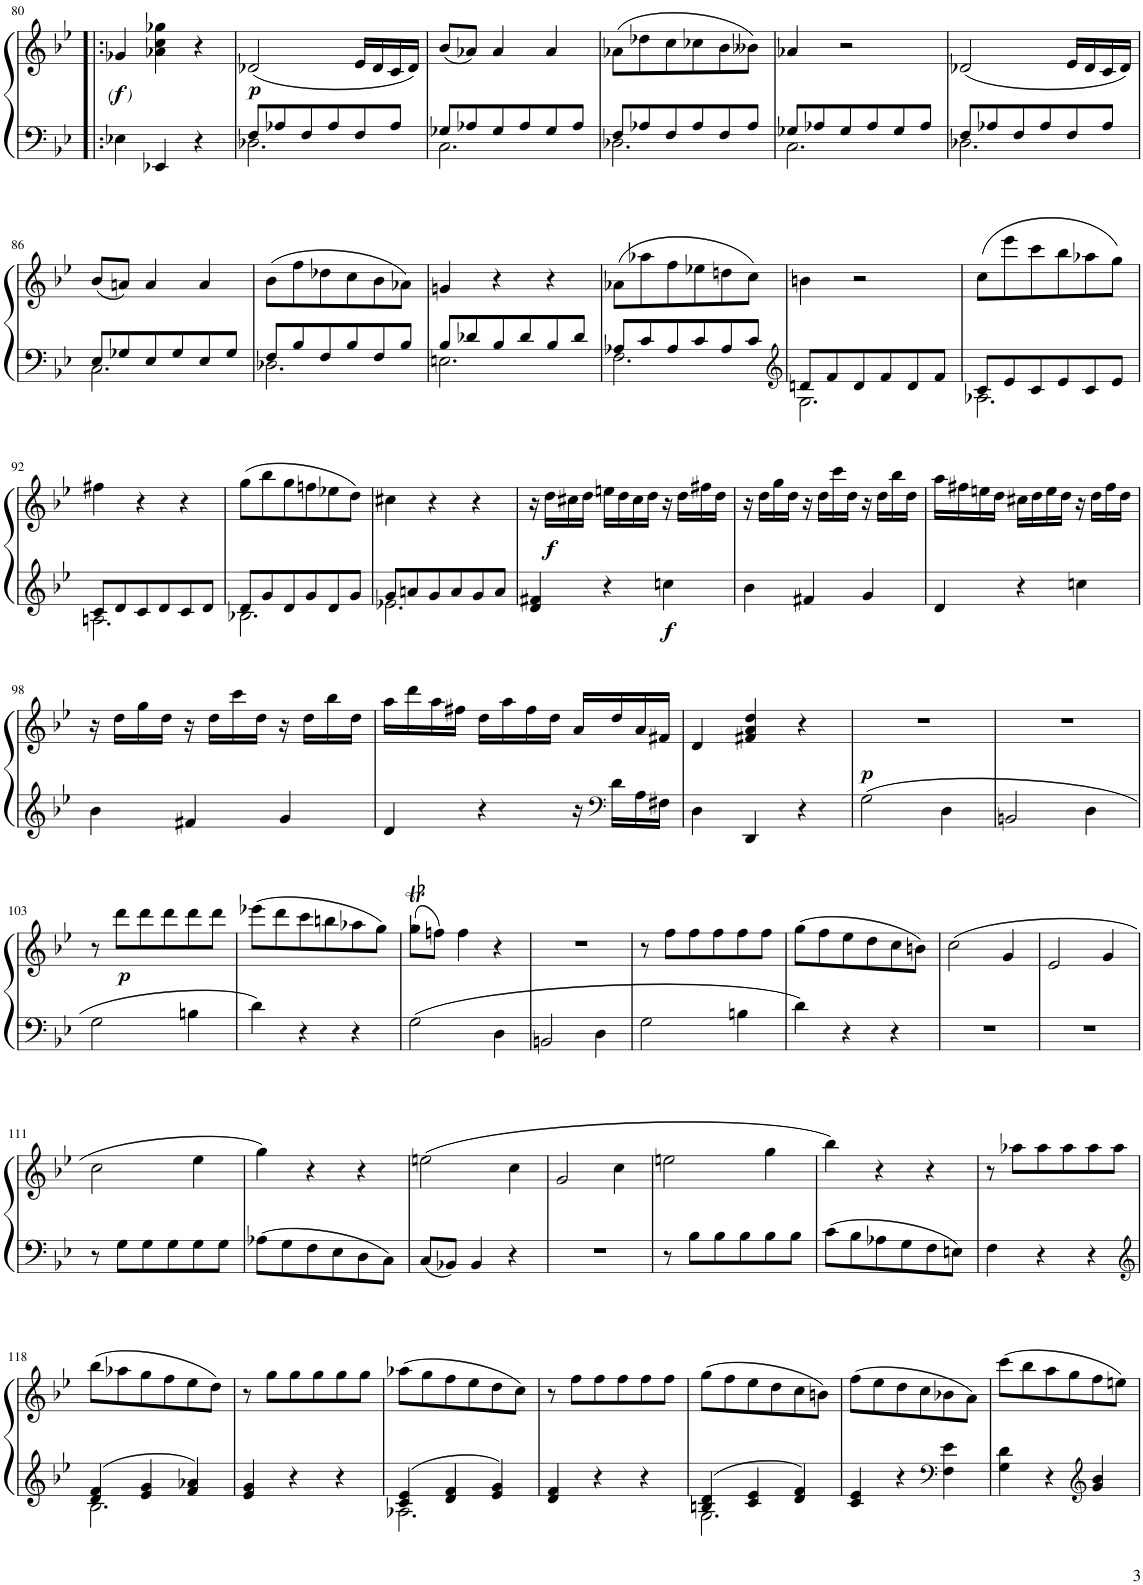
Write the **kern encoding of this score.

**kern	**kern	**dynam
*part1	*part1	*part1
*staff2	*staff1	*staff1/2
*I"Grand Piano	*	*
*I'Pno.	*	*
!!LO:PB:g=z
*clefF4	*clefG2	*
*k[b-e-]	*k[b-e-]	*
*M3/4	*M3/4	*
=80!|:	=80!|:	=80!|:
!	!	!LO:DY:b
!	!	!LO:DY:n=1:b
!	!	!LO:DY:n=2:b
4E-X\	4g-X/	other-dynamics f other-dynamics
4EE-X/	4a-X\ 4cc\ 4gg-X\	.
4r	4r	.
=81	=81	=81
*^	*	*
!	!	!	!LO:DY:b
8F/L	2.D-X\	(2d-X/	p
8A-X/	.	.	.
8F/	.	.	.
8A-/	.	.	.
8F/	.	16e-/LL	.
.	.	16d-/	.
8A-/J	.	16c/	.
.	.	16d-/JJ)	.
=82	=82	=82	=82
8G-X/L	2.C\	(8b-/L	.
8A-X/	.	8a-X/J)	.
8G-/	.	4a-/	.
8A-/	.	.	.
8G-/	.	4a-/	.
8A-/J	.	.	.
=83	=83	=83	=83
8F/L	2.D-X\	(8a-X\L	.
8A-X/	.	8dd-X\	.
8F/	.	8cc\	.
8A-/	.	8cc-X\	.
8F/	.	8b-\	.
8A-/J	.	8b--X\J)	.
=84	=84	=84	=84
8G-X/L	2.C\	4a-X/	.
8A-X/	.	.	.
8G-/	.	2r	.
8A-/	.	.	.
8G-/	.	.	.
8A-/J	.	.	.
=85	=85	=85	=85
8F/L	2.D-X\	(2d-X/	.
8A-X/	.	.	.
8F/	.	.	.
8A-/	.	.	.
8F/	.	16e-/LL	.
.	.	16d-/	.
8A-/J	.	16c/	.
.	.	16d-/JJ)	.
!!LO:LB:g=z
=86	=86	=86	=86
8E-/L	2.C\	(8b-/L	.
8G-X/	.	8an/J)	.
8E-/	.	4a/	.
8G-/	.	.	.
8E-/	.	4a/	.
8G-/J	.	.	.
=87	=87	=87	=87
8F/L	2.D-X\	(8b-\L	.
8B-/	.	8ff\	.
8F/	.	8dd-X\	.
8B-/	.	8cc\	.
8F/	.	8b-\	.
8B-/J	.	8a-X\J)	.
=88	=88	=88	=88
8B-/L	2.En\	4gn/	.
8d-X/	.	.	.
8B-/	.	4r	.
8d-/	.	.	.
8B-/	.	4r	.
8d-/J	.	.	.
=89	=89	=89	=89
8A-X/L	2.F\	(8a-X\L	.
8c/	.	8aa-X\	.
8A-/	.	8ff\	.
8c/	.	8ee-X\	.
8A-/	.	8ddn\	.
8c/J	.	8cc\J)	.
=90	=90	=90	=90
*clefG2	*	*	*
8dn/L	2.G\	4bn\	.
8f/	.	.	.
8d/	.	2r	.
8f/	.	.	.
8d/	.	.	.
8f/J	.	.	.
=91	=91	=91	=91
8c/L	2.A-X\	(8cc\L	.
8e-/	.	8eee-\	.
8c/	.	8ccc\	.
8e-/	.	8bb-\	.
8c/	.	8aa-X\	.
8e-/J	.	8gg\J)	.
!!LO:LB:g=z
=92	=92	=92	=92
8c/L	2.An\	4ff#X\	.
8d/	.	.	.
8c/	.	4r	.
8d/	.	.	.
8c/	.	4r	.
8d/J	.	.	.
=93	=93	=93	=93
8d/L	2.B-X\	(8gg\L	.
8g/	.	8bb-\	.
8d/	.	8gg\	.
8g/	.	8ffn\	.
8d/	.	8ee-X\	.
8g/J	.	8dd\J)	.
=94	=94	=94	=94
8g/L	2.e-X\	4cc#X\	.
8an/	.	.	.
8g/	.	4r	.
8a/	.	.	.
8g/	.	4r	.
8a/J	.	.	.
*v	*v	*	*
=95	=95	=95
4d/ 4f#X/	16r	.
!	!	!LO:DY:b
.	16dd\LL	f
.	16cc#X\	.
.	16dd\JJ	.
4r	16een\LL	.
.	16dd\	.
.	16cc#\	.
.	16dd\JJ	.
!	!	!LO:DY:b=2
4ccn\	16r	f
.	16dd\LL	.
.	16ff#X\	.
.	16dd\JJ	.
=96	=96	=96
4b-\	16r	.
.	16dd\LL	.
.	16gg\	.
.	16dd\JJ	.
4f#X/	16r	.
.	16dd\LL	.
.	16ccc\	.
.	16dd\JJ	.
4g/	16r	.
.	16dd\LL	.
.	16bb-\	.
.	16dd\JJ	.
=97	=97	=97
4d/	16aa\LL	.
.	16ff#X\	.
.	16een\	.
.	16dd\JJ	.
4r	16cc#X\LL	.
.	16dd\	.
.	16ee\	.
.	16dd\JJ	.
4ccn\	16r	.
.	16dd\LL	.
.	16ff#\	.
.	16dd\JJ	.
!!LO:LB:g=z
=98	=98	=98
4b-\	16r	.
.	16dd\LL	.
.	16gg\	.
.	16dd\JJ	.
4f#X/	16r	.
.	16dd\LL	.
.	16ccc\	.
.	16dd\JJ	.
4g/	16r	.
.	16dd\LL	.
.	16bb-\	.
.	16dd\JJ	.
=99	=99	=99
4d/	16aa\LL	.
.	16ddd\	.
.	16aa\	.
.	16ff#X\JJ	.
4r	16dd\LL	.
.	16aa\	.
.	16ff#\	.
.	16dd\JJ	.
16r	16a/LL	.
*clefF4	*	*
16d\LL	16dd/	.
16A\	16a/	.
16F#X\JJ	16f#X/JJ	.
=100	=100	=100
4D\	4d/	.
4DD/	4f#X/ 4a/ 4dd/	.
4r	4r	.
=101	=101	=101
!	!	!LO:DY:a=2
2G\	2.r	p
4D\	.	.
=102	=102	=102
2BBn/	2.r	.
4D\	.	.
!!LO:LB:g=z
=103	=103	=103
2G\	8r	.
!	!	!LO:DY:b
.	8ddd\L	p
.	8ddd\	.
.	8ddd\	.
4Bn\	8ddd\	.
.	8ddd\J	.
=104	=104	=104
4d\	(8eee-X\L	.
.	8ddd\	.
4r	8ccc\	.
.	8bbn\	.
4r	8aa-X\	.
.	8gg\J)	.
=105	=105	=105
*	*k[b-e-a-]	*
2G\	(8ggt\L	.
.	8ffn\J)	.
.	4ff\	.
4D\	4r	.
=106	=106	=106
*	*k[b-e-]	*
2BBn/	2.r	.
4D\	.	.
=107	=107	=107
2G\	8r	.
.	8ff\L	.
.	8ff\	.
.	8ff\	.
4Bn\	8ff\	.
.	8ff\J	.
=108	=108	=108
4d\	(8gg\L	.
.	8ff\	.
4r	8ee-\	.
.	8dd\	.
4r	8cc\	.
.	8bn\J)	.
=109	=109	=109
2.r	(2cc\	.
.	4g/	.
=110	=110	=110
2.r	2e-/	.
.	4g/	.
!!LO:LB:g=z
=111	=111	=111
8r	2cc\	.
8G\L	.	.
8G\	.	.
8G\	.	.
8G\	4ee-\	.
8G\J	.	.
=112	=112	=112
8A-X\L	4gg\)	.
8G\	.	.
8F\	4r	.
8E-\	.	.
8D\	4r	.
8C\J	.	.
=113	=113	=113
8C/L	(2een\	.
8BB-X/J	.	.
4BB-/	.	.
4r	4cc\	.
=114	=114	=114
2.r	2g/	.
.	4cc\	.
=115	=115	=115
8r	2een\	.
8B-\L	.	.
8B-\	.	.
8B-\	.	.
8B-\	4gg\	.
8B-\J	.	.
=116	=116	=116
8c\L	4bb-\)	.
8B-\	.	.
8A-X\	4r	.
8G\	.	.
8F\	4r	.
8En\J	.	.
=117	=117	=117
4F\	8r	.
.	8aa-X\L	.
4r	8aa-\	.
.	8aa-\	.
4r	8aa-\	.
.	8aa-\J	.
!!LO:LB:g=z
=118	=118	=118
*clefG2	*	*
*^	*	*
4d/ 4f/	2.B-\	(8bb-\L	.
.	.	8aa-X\	.
4e-/ 4g/	.	8gg\	.
.	.	8ff\	.
4f/ 4a-X/	.	8ee-\	.
.	.	8dd\J)	.
*v	*v	*	*
=119	=119	=119
4e-/ 4g/	8r	.
.	8gg\L	.
4r	8gg\	.
.	8gg\	.
4r	8gg\	.
.	8gg\J	.
=120	=120	=120
*^	*	*
4c/ 4e-/	2.A-X\	(8aa-X\L	.
.	.	8gg\	.
4d/ 4f/	.	8ff\	.
.	.	8ee-\	.
4e-/ 4g/	.	8dd\	.
.	.	8cc\J)	.
*v	*v	*	*
=121	=121	=121
4d/ 4f/	8r	.
.	8ff\L	.
4r	8ff\	.
.	8ff\	.
4r	8ff\	.
.	8ff\J	.
=122	=122	=122
*^	*	*
4Bn/ 4d/	2.G\	(8gg\L	.
.	.	8ff\	.
4c/ 4e-/	.	8ee-\	.
.	.	8dd\	.
4d/ 4f/	.	8cc\	.
.	.	8bn\J)	.
*v	*v	*	*
=123	=123	=123
4c/ 4e-/	(8ff\L	.
.	8ee-\	.
4r	8dd\	.
.	8cc\	.
*clefF4	*	*
4F\ 4e-\	8b-X\	.
.	8a\J)	.
=124	=124	=124
4G\ 4d\	(8ccc\L	.
.	8bb-\	.
4r	8aa\	.
.	8gg\	.
*clefG2	*	*
4g/ 4b-/	8ff\	.
.	8een\J)	.
=	=	=
*-	*-	*-
